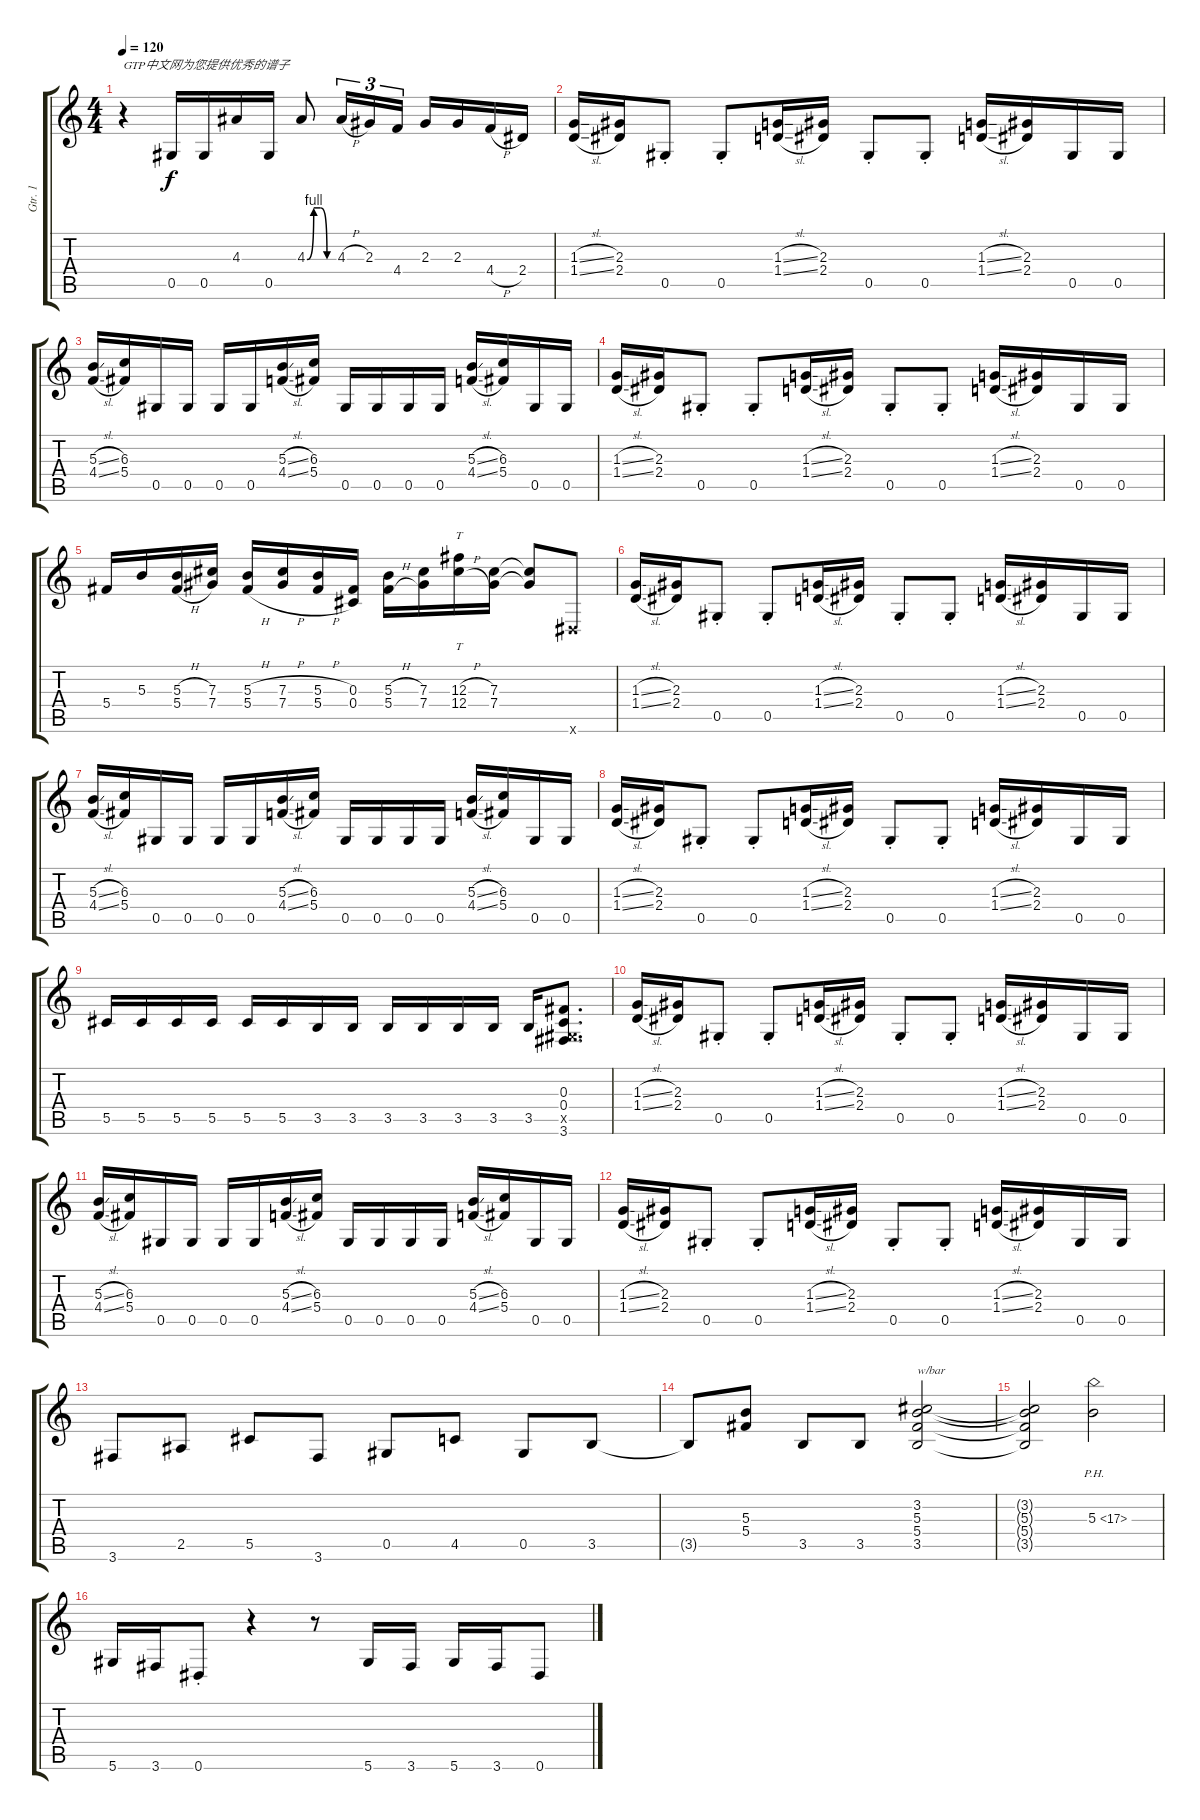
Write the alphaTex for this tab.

\track ("Gtr. 1" "Gtr. 1") {instrument distortionguitar}
\staff {score tabs}
\tuning (Eb4 Bb3 Gb3 Db3 Ab2 Eb2) {hide}
\ts (4 4)
\tempo 120
\clef g2
\ks c
r.4{txt "GTP中文网为您提供优秀的谱子" dy f instrument distortionguitar} 0.5.16 0.5.16 4.3.16 0.5.16 4.3{be (custom 0 0 15 4 30 4 45 0 60 0)}.8 4.3{h}.16{tu (3 2)} 2.3.16{tu (3 2)} 4.4.16{tu (3 2)} 2.3.16 2.3.16 4.4{h}.16 2.4.16 |
(1.3{sl} 1.4{sl}).16 (2.3 2.4).16 0.5{st}.8 0.5{st}.8 (1.3{sl} 1.4{sl}).16 (2.3 2.4).16 0.5{st}.8 0.5{st}.8 (1.3{sl} 1.4{sl}).16 (2.3 2.4).16 0.5.16 0.5.16 |
(5.3{sl} 4.4{sl}).16 (6.3 5.4).16 0.5.16 0.5.16 0.5.16 0.5.16 (5.3{sl} 4.4{sl}).16 (6.3 5.4).16 0.5.16 0.5.16 0.5.16 0.5.16 (5.3{sl} 4.4{sl}).16 (6.3 5.4).16 0.5.16 0.5.16 |
(1.3{sl} 1.4{sl}).16 (2.3 2.4).16 0.5{st}.8 0.5{st}.8 (1.3{sl} 1.4{sl}).16 (2.3 2.4).16 0.5{st}.8 0.5{st}.8 (1.3{sl} 1.4{sl}).16 (2.3 2.4).16 0.5.16 0.5.16 |
5.4.16 5.3.16 (5.3{h} 5.4{h}).16 (7.3 7.4).16 (5.3{h} 5.4{h}).16 (7.3{h} 7.4{h}).16 (5.3{h} 5.4{h}).16 (0.3 0.4).16 (5.3{h} 5.4{h}).16 (7.3 7.4).16 (12.3{h} 12.4{h}).16{tt} (7.3 7.4).16 (7.3{t} 7.4{t}).8 0.6{x}.8 |
(1.3{sl} 1.4{sl}).16 (2.3 2.4).16 0.5{st}.8 0.5{st}.8 (1.3{sl} 1.4{sl}).16 (2.3 2.4).16 0.5{st}.8 0.5{st}.8 (1.3{sl} 1.4{sl}).16 (2.3 2.4).16 0.5.16 0.5.16 |
(5.3{sl} 4.4{sl}).16 (6.3 5.4).16 0.5.16 0.5.16 0.5.16 0.5.16 (5.3{sl} 4.4{sl}).16 (6.3 5.4).16 0.5.16 0.5.16 0.5.16 0.5.16 (5.3{sl} 4.4{sl}).16 (6.3 5.4).16 0.5.16 0.5.16 |
(1.3{sl} 1.4{sl}).16 (2.3 2.4).16 0.5{st}.8 0.5{st}.8 (1.3{sl} 1.4{sl}).16 (2.3 2.4).16 0.5{st}.8 0.5{st}.8 (1.3{sl} 1.4{sl}).16 (2.3 2.4).16 0.5.16 0.5.16 |
5.5.16 5.5.16 5.5.16 5.5.16 5.5.16 5.5.16 3.5.16 3.5.16 3.5.16 3.5.16 3.5.16 3.5.16 3.5.16 (0.3 0.4 0.5{x} 3.6).8{d} |
(1.3{sl} 1.4{sl}).16 (2.3 2.4).16 0.5{st}.8 0.5{st}.8 (1.3{sl} 1.4{sl}).16 (2.3 2.4).16 0.5{st}.8 0.5{st}.8 (1.3{sl} 1.4{sl}).16 (2.3 2.4).16 0.5.16 0.5.16 |
(5.3{sl} 4.4{sl}).16 (6.3 5.4).16 0.5.16 0.5.16 0.5.16 0.5.16 (5.3{sl} 4.4{sl}).16 (6.3 5.4).16 0.5.16 0.5.16 0.5.16 0.5.16 (5.3{sl} 4.4{sl}).16 (6.3 5.4).16 0.5.16 0.5.16 |
(1.3{sl} 1.4{sl}).16 (2.3 2.4).16 0.5{st}.8 0.5{st}.8 (1.3{sl} 1.4{sl}).16 (2.3 2.4).16 0.5{st}.8 0.5{st}.8 (1.3{sl} 1.4{sl}).16 (2.3 2.4).16 0.5.16 0.5.16 |
3.6.8 2.5.8 5.5.8 3.6.8 0.5.8 4.5.8 0.5.8 3.5.8 |
3.5{t}.8 (5.3 5.4).8 3.5.8 3.5.8 (3.2 5.3 5.4 3.5).2{txt "w/bar"} |
(3.2{t} 5.3{t} 5.4{t} 3.5{t}).2 5.3{ph 12}.2 |
5.6.16 3.6.16 0.6{st}.8 r.4 r.8 5.6.16 3.6.16 5.6.16 3.6.16 0.6.8
